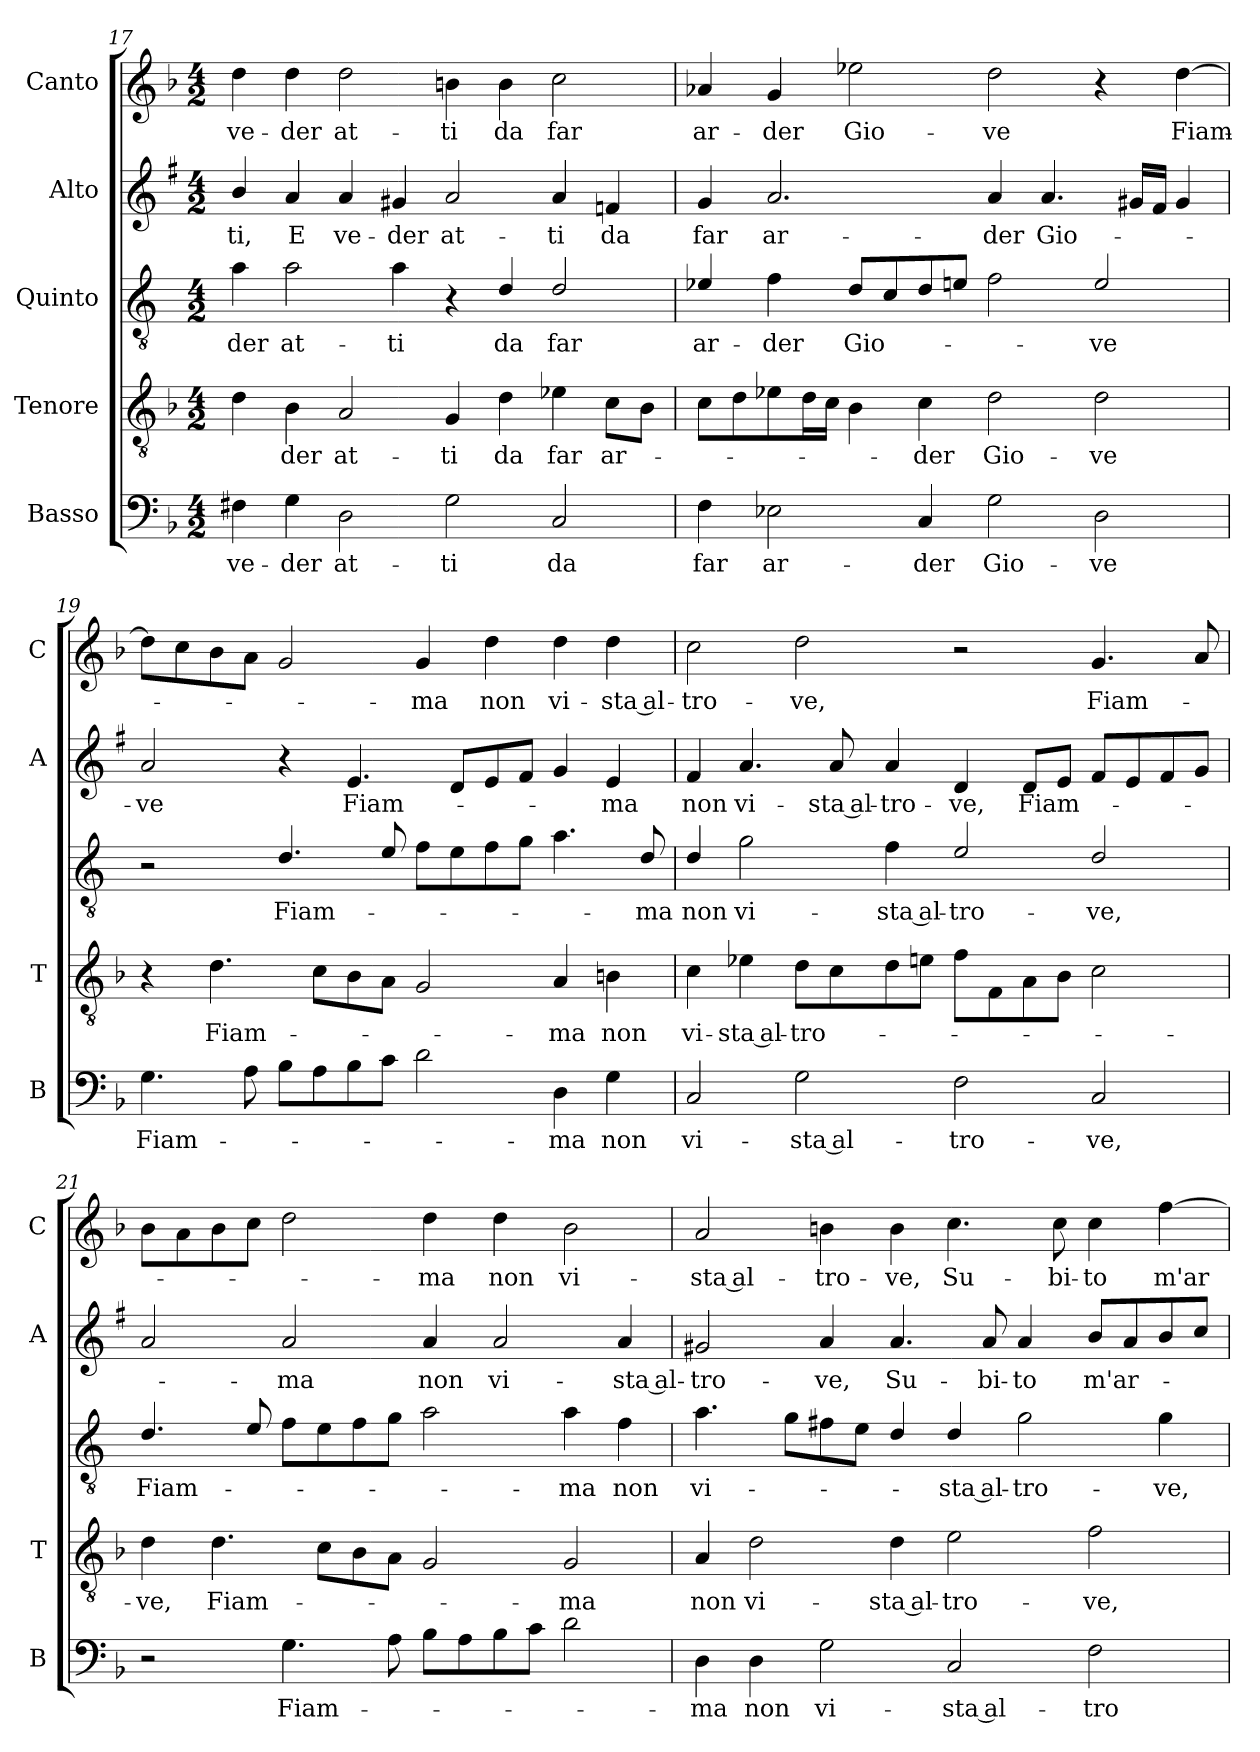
**kern	**text	**kern	**text	**kern	**text	**kern	**text	**kern	**text
*part5	*part5	*part4	*part4	*part3	*part3	*part2	*part2	*part1	*part1
*staff5	*staff5	*staff4	*staff4	*staff3	*staff3	*staff2	*staff2	*staff1	*staff1
*I"Basso	*	*I"Tenore	*	*I"Quinto	*	*I"Alto	*	*I"Canto	*
*I'B	*	*I'T	*	*	*	*I'A	*	*I'C	*
*clefF4	*	*clefGv2	*	*clefGv2	*	*clefG2	*	*clefG2	*
*	*	*	*	*ITrd4c7	*	*ITrd1c2	*	*	*
*k[b-]	*	*k[b-]	*	*k[b-]	*	*k[b-]	*	*k[b-]	*
*F:	*	*F:	*	*F:	*	*F:	*	*F:	*
*M4/2	*	*M4/2	*	*M4/2	*	*M4/2	*	*M4/2	*
=17	=17	=17	=17	=17	=17	=17	=17	=17	=17
!	!LO:LY:b	!	!	!	!LO:LY:b	!	!LO:LY:b	!	!LO:LY:b
4F#X\	ve-	4d\	.	4d\	-der	4a/	-ti,	4dd\	ve-
!	!LO:LY:b	!	!LO:LY:b	!	!LO:LY:b	!	!LO:LY:b	!	!LO:LY:b
4G\	-der	4B-\	-der	2d\	at-	4g/	E	4dd\	-der
!	!LO:LY:b	!	!LO:LY:b	!	!	!	!LO:LY:b	!	!LO:LY:b
2D\	at-	2A/	at-	.	.	4g/	ve-	2dd\	at-
!	!	!	!	!	!LO:LY:b	!	!LO:LY:b	!	!
.	.	.	.	4d\	-ti	4f#X/	-der	.	.
!	!LO:LY:b	!	!LO:LY:b	!	!	!	!LO:LY:b	!	!LO:LY:b
2G\	-ti	4G/	-ti	4r	.	2g/	at-	4bn\	-ti
!	!	!	!LO:LY:b	!	!LO:LY:b	!	!	!	!LO:LY:b
.	.	4d\	da	4G/	da	.	.	4b\	da
!	!LO:LY:b	!	!LO:LY:b	!	!LO:LY:b	!	!LO:LY:b	!	!LO:LY:b
2C/	da	4e-X\	far	2G/	far	4g/	-ti	2cc\	far
!	!	!	!LO:LY:b	!	!	!	!LO:LY:b	!	!
.	.	8c\L	ar-	.	.	4e-X/	da	.	.
.	.	8B-\J	.	.	.	.	.	.	.
=18	=18	=18	=18	=18	=18	=18	=18	=18	=18
!	!LO:LY:b	!	!	!	!LO:LY:b	!	!LO:LY:b	!	!LO:LY:b
4F\	far	8c\L	.	4A-X/	ar-	4f/	far	4a-X/	ar-
.	.	8d\	.	.	.	.	.	.	.
!	!LO:LY:b	!	!	!	!LO:LY:b	!	!LO:LY:b	!	!LO:LY:b
2E-X\	ar-	8e-X\	.	4B-\	-der	2.g/	ar-	4g/	-der
.	.	16d\L	.	.	.	.	.	.	.
.	.	16c\JJ	.	.	.	.	.	.	.
!	!	!	!	!	!LO:LY:b	!	!	!	!LO:LY:b
.	.	4B-\	.	8G/L	Gio-	.	.	2ee-X\	Gio-
.	.	.	.	8F/	.	.	.	.	.
!	!LO:LY:b	!	!LO:LY:b	!	!	!	!	!	!
4C/	-der	4c\	-der	8G/	.	.	.	.	.
.	.	.	.	8An/J	.	.	.	.	.
!	!LO:LY:b	!	!LO:LY:b	!	!	!	!LO:LY:b	!	!LO:LY:b
2G\	Gio-	2d\	Gio-	2B-\	.	4g/	-der	2dd\	-ve
!	!	!	!	!	!	!	!LO:LY:b	!	!
.	.	.	.	.	.	4.g/	Gio-	.	.
!	!LO:LY:b	!	!LO:LY:b	!	!LO:LY:b	!	!	!	!
2D\	-ve	2d\	-ve	2A/	-ve	.	.	4r	.
.	.	.	.	.	.	16f#X/LL	.	.	.
.	.	.	.	.	.	16e/JJ	.	.	.
!	!	!	!	!	!	!	!	!	!LO:LY:b
.	.	.	.	.	.	4f#/	.	[4dd\	Fiam-
!!LO:LB:g=z
=19	=19	=19	=19	=19	=19	=19	=19	=19	=19
!	!LO:LY:b	!	!	!	!	!	!LO:LY:b	!	!
4.G\	Fiam-	4r	.	2r	.	2g/	-ve	8dd\L]	.
.	.	.	.	.	.	.	.	8cc\	.
!	!	!	!LO:LY:b	!	!	!	!	!	!
.	.	4.d\	Fiam-	.	.	.	.	8b-\	.
8A\	.	.	.	.	.	.	.	8a\J	.
!	!	!	!	!	!LO:LY:b	!	!	!	!
8B-\L	.	.	.	4.G/	Fiam-	4r	.	2g/	.
8A\	.	8c\L	.	.	.	.	.	.	.
!	!	!	!	!	!	!	!LO:LY:b	!	!
8B-\	.	8B-\	.	.	.	4.d/	Fiam-	.	.
8c\J	.	8A\J	.	8A/	.	.	.	.	.
!	!	!	!	!	!	!	!	!	!LO:LY:b
2d\	.	2G/	.	8B-\L	.	.	.	4g/	-ma
.	.	.	.	8A\	.	8c/L	.	.	.
!	!	!	!	!	!	!	!	!	!LO:LY:b
.	.	.	.	8B-\	.	8d/	.	4dd\	non
.	.	.	.	8c\J	.	8e/J	.	.	.
!	!LO:LY:b	!	!LO:LY:b	!	!	!	!	!	!LO:LY:b
4D\	-ma	4A/	-ma	4.d\	.	4f/	.	4dd\	vi-
!	!LO:LY:b	!	!LO:LY:b	!	!	!	!LO:LY:b	!	!LO:LY:b
4G\	non	4Bn\	non	.	.	4d/	-ma	4dd\	-sta al-
!	!	!	!	!	!LO:LY:b	!	!	!	!
.	.	.	.	8G/	-ma	.	.	.	.
=20	=20	=20	=20	=20	=20	=20	=20	=20	=20
!	!LO:LY:b	!	!LO:LY:b	!	!LO:LY:b	!	!LO:LY:b	!	!LO:LY:b
2C/	vi-	4c\	vi-	4G/	non	4e/	non	2cc\	-tro-
!	!	!	!LO:LY:b	!	!LO:LY:b	!	!LO:LY:b	!	!
.	.	4e-X\	-sta al-	2c\	vi-	4.g/	vi-	.	.
!	!LO:LY:b	!	!LO:LY:b	!	!	!	!	!	!LO:LY:b
2G\	-sta al-	8d\L	-tro-	.	.	.	.	2dd\	-ve,
!	!	!	!	!	!	!	!LO:LY:b	!	!
.	.	8c\	.	.	.	8g/	-sta al-	.	.
!	!	!	!	!	!LO:LY:b	!	!LO:LY:b	!	!
.	.	8d\	.	4B-\	-sta al-	4g/	-tro-	.	.
.	.	8en\J	.	.	.	.	.	.	.
!	!LO:LY:b	!	!	!	!LO:LY:b	!	!LO:LY:b	!	!
2F\	-tro-	8f\L	.	2A/	-tro-	4c/	-ve,	2r	.
.	.	8F\	.	.	.	.	.	.	.
!	!	!	!	!	!	!	!LO:LY:b	!	!
.	.	8A\	.	.	.	8c/L	Fiam-	.	.
.	.	8B-\J	.	.	.	8d/J	.	.	.
!	!LO:LY:b	!	!	!	!LO:LY:b	!	!	!	!LO:LY:b
2C/	-ve,	2c\	.	2G/	-ve,	8e/L	.	4.g/	Fiam-
.	.	.	.	.	.	8d/	.	.	.
.	.	.	.	.	.	8e/	.	.	.
.	.	.	.	.	.	8f/J	.	8a/	.
=21	=21	=21	=21	=21	=21	=21	=21	=21	=21
!	!	!	!LO:LY:b	!	!LO:LY:b	!	!	!	!
2r	.	4d\	-ve,	4.G/	Fiam-	2g/	.	8b-\L	.
.	.	.	.	.	.	.	.	8a\	.
!	!	!	!LO:LY:b	!	!	!	!	!	!
.	.	4.d\	Fiam-	.	.	.	.	8b-\	.
.	.	.	.	8A/	.	.	.	8cc\J	.
!	!LO:LY:b	!	!	!	!	!	!LO:LY:b	!	!
4.G\	Fiam-	.	.	8B-\L	.	2g/	-ma	2dd\	.
.	.	8c\L	.	8A\	.	.	.	.	.
.	.	8B-\	.	8B-\	.	.	.	.	.
8A\	.	8A\J	.	8c\J	.	.	.	.	.
!	!	!	!	!	!	!	!LO:LY:b	!	!LO:LY:b
8B-\L	.	2G/	.	2d\	.	4g/	non	4dd\	-ma
8A\	.	.	.	.	.	.	.	.	.
!	!	!	!	!	!	!	!LO:LY:b	!	!LO:LY:b
8B-\	.	.	.	.	.	2g/	vi-	4dd\	non
8c\J	.	.	.	.	.	.	.	.	.
!	!	!	!LO:LY:b	!	!LO:LY:b	!	!	!	!LO:LY:b
2d\	.	2G/	-ma	4d\	-ma	.	.	2b-\	vi-
!	!	!	!	!	!LO:LY:b	!	!LO:LY:b	!	!
.	.	.	.	4B-\	non	4g/	-sta al-	.	.
!!LO:LB:g=z
=22	=22	=22	=22	=22	=22	=22	=22	=22	=22
!	!LO:LY:b	!	!LO:LY:b	!	!LO:LY:b	!	!LO:LY:b	!	!LO:LY:b
4D\	-ma	4A/	non	4.d\	vi-	2f#X/	-tro-	2a/	-sta al-
!	!LO:LY:b	!	!LO:LY:b	!	!	!	!	!	!
4D\	non	2d\	vi-	.	.	.	.	.	.
.	.	.	.	8c\L	.	.	.	.	.
!	!LO:LY:b	!	!	!	!	!	!LO:LY:b	!	!LO:LY:b
2G\	vi-	.	.	8Bn\	.	4g/	-ve,	4bn\	-tro-
.	.	.	.	8A\J	.	.	.	.	.
!	!	!	!LO:LY:b	!	!	!	!LO:LY:b	!	!LO:LY:b
.	.	4d\	-sta al-	4G/	.	4.g/	Su-	4b\	-ve,
!	!LO:LY:b	!	!LO:LY:b	!	!LO:LY:b	!	!	!	!LO:LY:b
2C/	-sta al-	2e\	-tro-	4G/	-sta al-	.	.	4.cc\	Su-
!	!	!	!	!	!	!	!LO:LY:b	!	!
.	.	.	.	.	.	8g/	-bi-	.	.
!	!	!	!	!	!LO:LY:b	!	!LO:LY:b	!	!
.	.	.	.	2c\	-tro-	4g/	-to	.	.
!	!	!	!	!	!	!	!	!	!LO:LY:b
.	.	.	.	.	.	.	.	8cc\	-bi-
!	!LO:LY:b	!	!LO:LY:b	!	!	!	!LO:LY:b	!	!LO:LY:b
2F\	-tro-	2f\	-ve,	.	.	8a/L	m'ar-	4cc\	-to
.	.	.	.	.	.	8g/	.	.	.
!	!	!	!	!	!LO:LY:b	!	!	!	!LO:LY:b
.	.	.	.	4c\	-ve,	8a/	.	[4ff\	m'ar-
.	.	.	.	.	.	8b-/J	.	.	.
=	=	=	=	=	=	=	=	=	=
*-	*-	*-	*-	*-	*-	*-	*-	*-	*-
